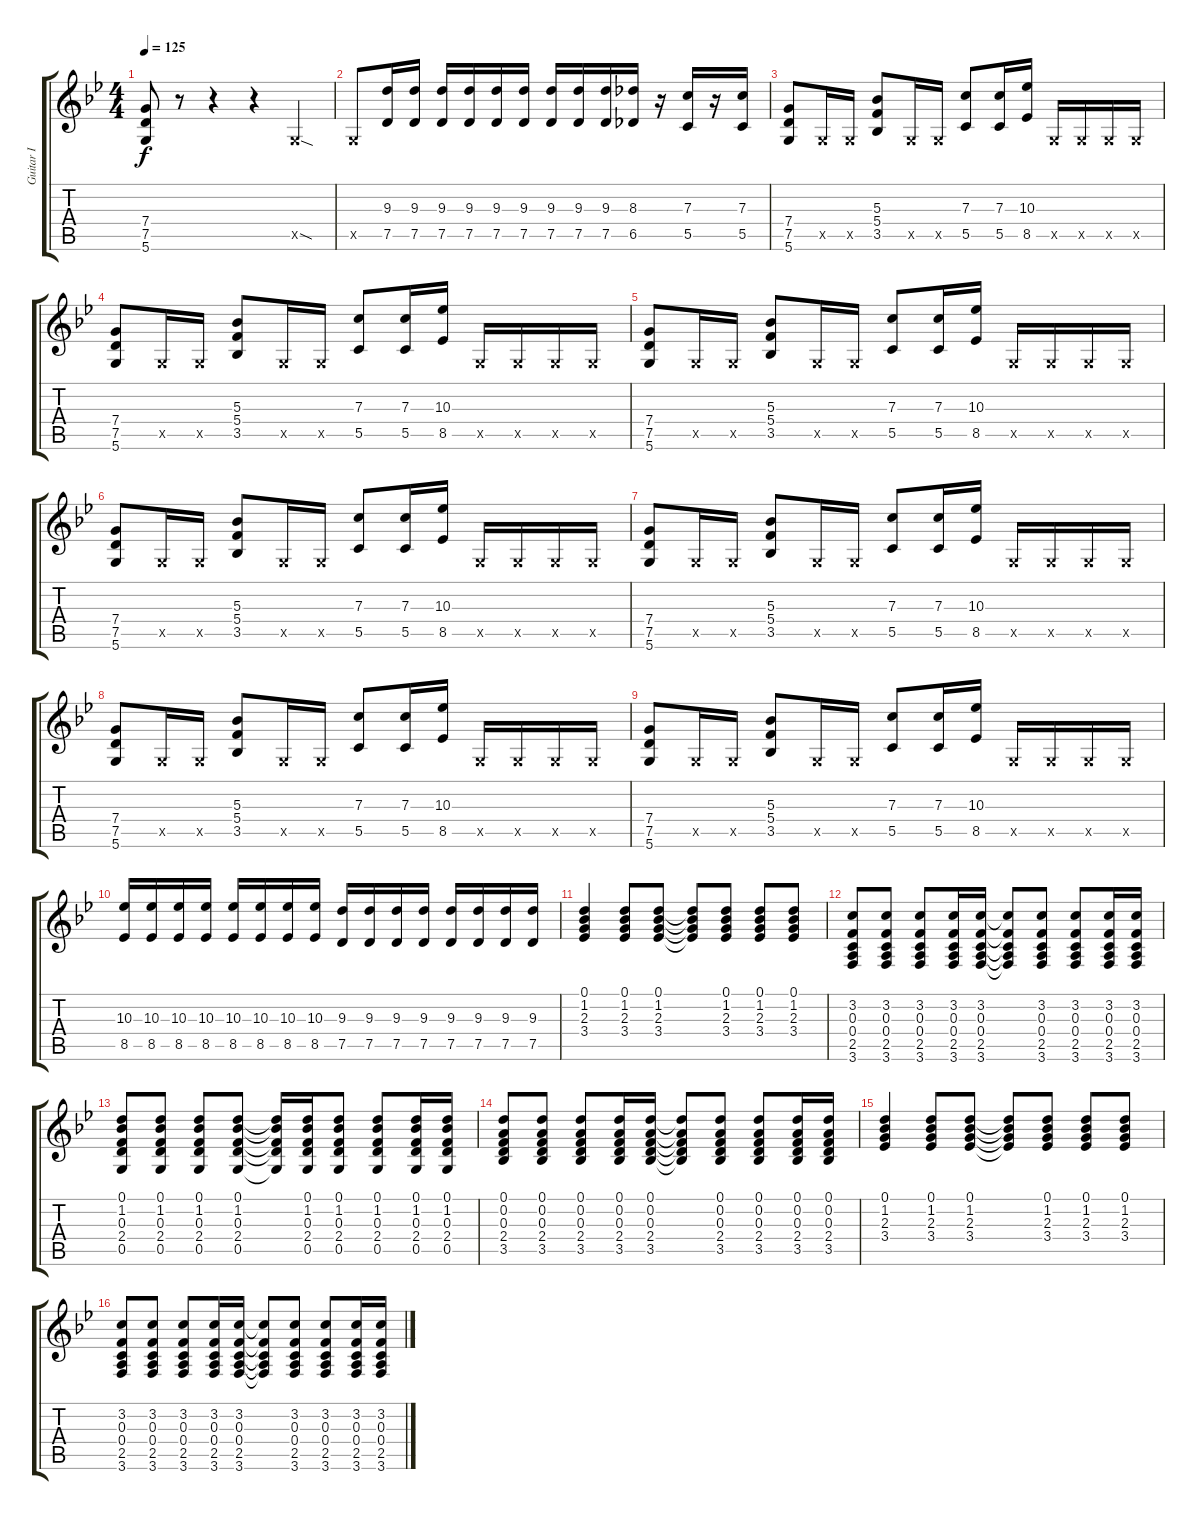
\track ("Guitar I" "Guitar I") {instrument acousticguitarsteel}
\staff {score tabs}
\tuning (D4 A3 F3 C3 G2 D2) {hide}
\ts (4 4)
\tempo 125
\clef g2
\ks bb
(7.4 7.5 5.6).8{dy f} r.8 r.4 r.4 0.5{sod x}.4 |
0.5{x}.8 (9.3 7.5).16 (9.3 7.5).16 (9.3 7.5).16 (9.3 7.5).16 (9.3 7.5).16 (9.3 7.5).16 (9.3 7.5).16 (9.3 7.5).16 (9.3 7.5).16 (8.3 6.5).16 r.16 (7.3 5.5).16 r.16 (7.3 5.5).16 |
(7.4 7.5 5.6).8{instrument overdrivenguitar} 0.5{x}.16 0.5{x}.16 (5.3 5.4 3.5).8 0.5{x}.16 0.5{x}.16 (7.3 5.5).8 (7.3 5.5).16 (10.3 8.5).16 0.5{x}.16 0.5{x}.16 0.5{x}.16 0.5{x}.16 |
(7.4 7.5 5.6).8 0.5{x}.16 0.5{x}.16 (5.3 5.4 3.5).8 0.5{x}.16 0.5{x}.16 (7.3 5.5).8 (7.3 5.5).16 (10.3 8.5).16 0.5{x}.16 0.5{x}.16 0.5{x}.16 0.5{x}.16 |
(7.4 7.5 5.6).8 0.5{x}.16 0.5{x}.16 (5.3 5.4 3.5).8 0.5{x}.16 0.5{x}.16 (7.3 5.5).8 (7.3 5.5).16 (10.3 8.5).16 0.5{x}.16 0.5{x}.16 0.5{x}.16 0.5{x}.16 |
(7.4 7.5 5.6).8 0.5{x}.16 0.5{x}.16 (5.3 5.4 3.5).8 0.5{x}.16 0.5{x}.16 (7.3 5.5).8 (7.3 5.5).16 (10.3 8.5).16 0.5{x}.16 0.5{x}.16 0.5{x}.16 0.5{x}.16 |
(7.4 7.5 5.6).8 0.5{x}.16 0.5{x}.16 (5.3 5.4 3.5).8 0.5{x}.16 0.5{x}.16 (7.3 5.5).8 (7.3 5.5).16 (10.3 8.5).16 0.5{x}.16 0.5{x}.16 0.5{x}.16 0.5{x}.16 |
(7.4 7.5 5.6).8 0.5{x}.16 0.5{x}.16 (5.3 5.4 3.5).8 0.5{x}.16 0.5{x}.16 (7.3 5.5).8 (7.3 5.5).16 (10.3 8.5).16 0.5{x}.16 0.5{x}.16 0.5{x}.16 0.5{x}.16 |
(7.4 7.5 5.6).8 0.5{x}.16 0.5{x}.16 (5.3 5.4 3.5).8 0.5{x}.16 0.5{x}.16 (7.3 5.5).8 (7.3 5.5).16 (10.3 8.5).16 0.5{x}.16 0.5{x}.16 0.5{x}.16 0.5{x}.16 |
(10.3 8.5).16{instrument acousticguitarsteel} (10.3 8.5).16 (10.3 8.5).16 (10.3 8.5).16 (10.3 8.5).16 (10.3 8.5).16 (10.3 8.5).16 (10.3 8.5).16 (9.3 7.5).16 (9.3 7.5).16 (9.3 7.5).16 (9.3 7.5).16 (9.3 7.5).16 (9.3 7.5).16 (9.3 7.5).16 (9.3 7.5).16 |
(0.1 1.2 2.3 3.4).4{volume 13} (0.1 1.2 2.3 3.4).8 (0.1 1.2 2.3 3.4).8 (0.1{t} 1.2{t} 2.3{t} 3.4{t}).8 (0.1 1.2 2.3 3.4).8 (0.1 1.2 2.3 3.4).8 (0.1 1.2 2.3 3.4).8 |
(3.2 0.3 0.4 2.5 3.6).8 (3.2 0.3 0.4 2.5 3.6).8 (3.2 0.3 0.4 2.5 3.6).8 (3.2 0.3 0.4 2.5 3.6).16 (3.2 0.3 0.4 2.5 3.6).16 (3.2{t} 0.3{t} 0.4{t} 2.5{t} 3.6{t}).8 (3.2 0.3 0.4 2.5 3.6).8 (3.2 0.3 0.4 2.5 3.6).8 (3.2 0.3 0.4 2.5 3.6).16 (3.2 0.3 0.4 2.5 3.6).16 |
(0.1 1.2 0.3 2.4 0.5).8 (0.1 1.2 0.3 2.4 0.5).8 (0.1 1.2 0.3 2.4 0.5).8 (0.1 1.2 0.3 2.4 0.5).8 (0.1{t} 1.2{t} 0.3{t} 2.4{t} 0.5{t}).16 (0.1 1.2 0.3 2.4 0.5).16 (0.1 1.2 0.3 2.4 0.5).8 (0.1 1.2 0.3 2.4 0.5).8 (0.1 1.2 0.3 2.4 0.5).16 (0.1 1.2 0.3 2.4 0.5).16 |
(0.1 0.2 0.3 2.4 3.5).8 (0.1 0.2 0.3 2.4 3.5).8 (0.1 0.2 0.3 2.4 3.5).8 (0.1 0.2 0.3 2.4 3.5).16 (0.1 0.2 0.3 2.4 3.5).16 (0.1{t} 0.2{t} 0.3{t} 2.4{t} 3.5{t}).8 (0.1 0.2 0.3 2.4 3.5).8 (0.1 0.2 0.3 2.4 3.5).8 (0.1 0.2 0.3 2.4 3.5).16 (0.1 0.2 0.3 2.4 3.5).16 |
(0.1 1.2 2.3 3.4).4 (0.1 1.2 2.3 3.4).8 (0.1 1.2 2.3 3.4).8 (0.1{t} 1.2{t} 2.3{t} 3.4{t}).8 (0.1 1.2 2.3 3.4).8 (0.1 1.2 2.3 3.4).8 (0.1 1.2 2.3 3.4).8 |
(3.2 0.3 0.4 2.5 3.6).8 (3.2 0.3 0.4 2.5 3.6).8 (3.2 0.3 0.4 2.5 3.6).8 (3.2 0.3 0.4 2.5 3.6).16 (3.2 0.3 0.4 2.5 3.6).16 (3.2{t} 0.3{t} 0.4{t} 2.5{t} 3.6{t}).8 (3.2 0.3 0.4 2.5 3.6).8 (3.2 0.3 0.4 2.5 3.6).8 (3.2 0.3 0.4 2.5 3.6).16 (3.2 0.3 0.4 2.5 3.6).16
